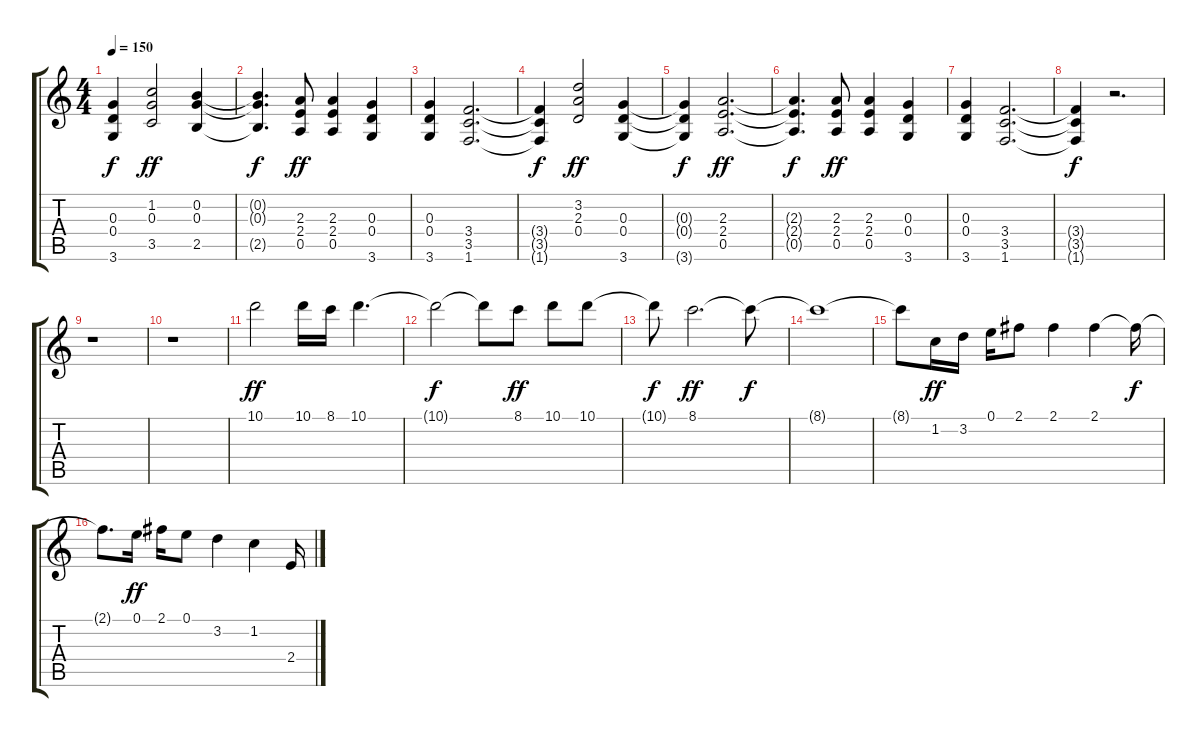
\track "" {instrument acousticguitarnylon}
\staff {score tabs}
\tuning (E4 B3 G3 D3 A2 E2) {hide}
\ts (4 4)
\tempo 150
\clef g2
\ks c
(0.3{t} 0.4{t} 3.6{t}).4{dy f} (1.2 0.3 3.5).2{dy ff} (0.2 0.3 2.5).4 |
(0.2{t} 0.3{t} 2.5{t}).4{d dy f} (2.3 2.4 0.5).8{dy ff} (2.3 2.4 0.5).4 (0.3 0.4 3.6).4 |
(0.3 0.4 3.6).4 (3.4 3.5 1.6).2{d} |
(3.4{t} 3.5{t} 1.6{t}).4{dy f} (3.2 2.3 0.4).2{dy ff} (0.3 0.4 3.6).4 |
(0.3{t} 0.4{t} 3.6{t}).4{dy f} (2.3 2.4 0.5).2{d dy ff} |
(2.3{t} 2.4{t} 0.5{t}).4{d dy f} (2.3 2.4 0.5).8{dy ff} (2.3 2.4 0.5).4 (0.3 0.4 3.6).4 |
(0.3 0.4 3.6).4 (3.4 3.5 1.6).2{d} |
(3.4{t} 3.5{t} 1.6{t}).4{dy f} r.2{d} |
r.1 |
r.1 |
10.1.2{dy ff} 10.1.16 8.1.16 10.1.4{d} |
10.1{t}.2{dy f} 10.1{t}.8 8.1.8{dy ff} 10.1.8 10.1.8 |
10.1{t}.8{dy f} 8.1.2{d dy ff} 8.1{t}.8{dy f} |
8.1{t}.1 |
8.1{t}.8 1.2.16{dy ff} 3.2.16 0.1.16 2.1.8 2.1.4 2.1.4 2.1{t}.16{dy f} |
2.1{t}.8{d} 0.1.16{dy ff} 2.1.16 0.1.8 3.2.4 1.2.4 2.4.16
